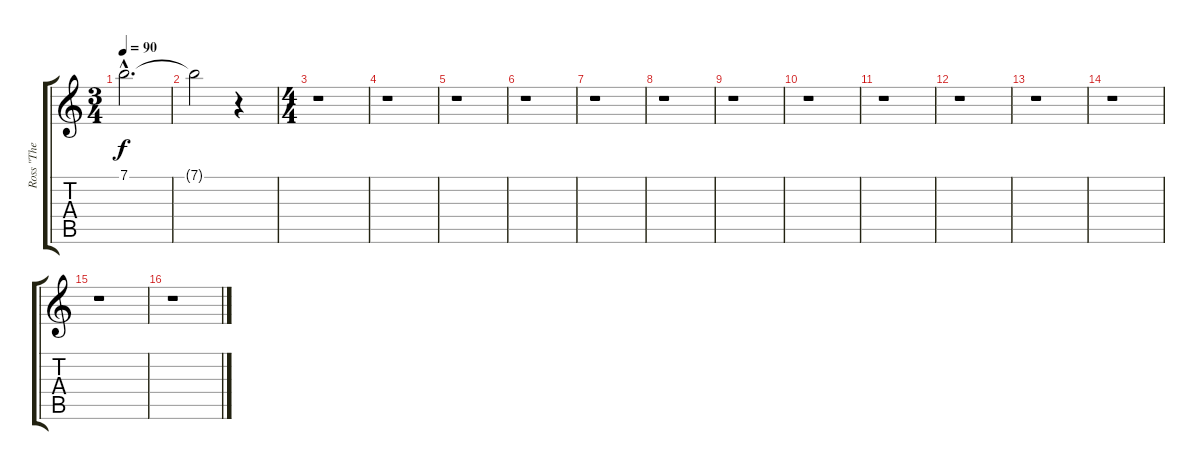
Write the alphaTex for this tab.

\track ("Ross \"The Boss\" Friedman Lead" "Ross \"The ") {instrument overdrivenguitar}
\staff {score tabs}
\tuning (E4 B3 G3 D3 A2 E2) {hide}
\ts (3 4)
\tempo 90
\clef g2
\ks c
7.1{hac t}.2{d dy f} |
7.1{t}.2 r.4 |
\ts (4 4)
r.1 |
r.1 |
r.1 |
r.1 |
r.1 |
r.1 |
r.1 |
r.1 |
r.1 |
r.1 |
r.1 |
r.1 |
r.1 |
r.1
